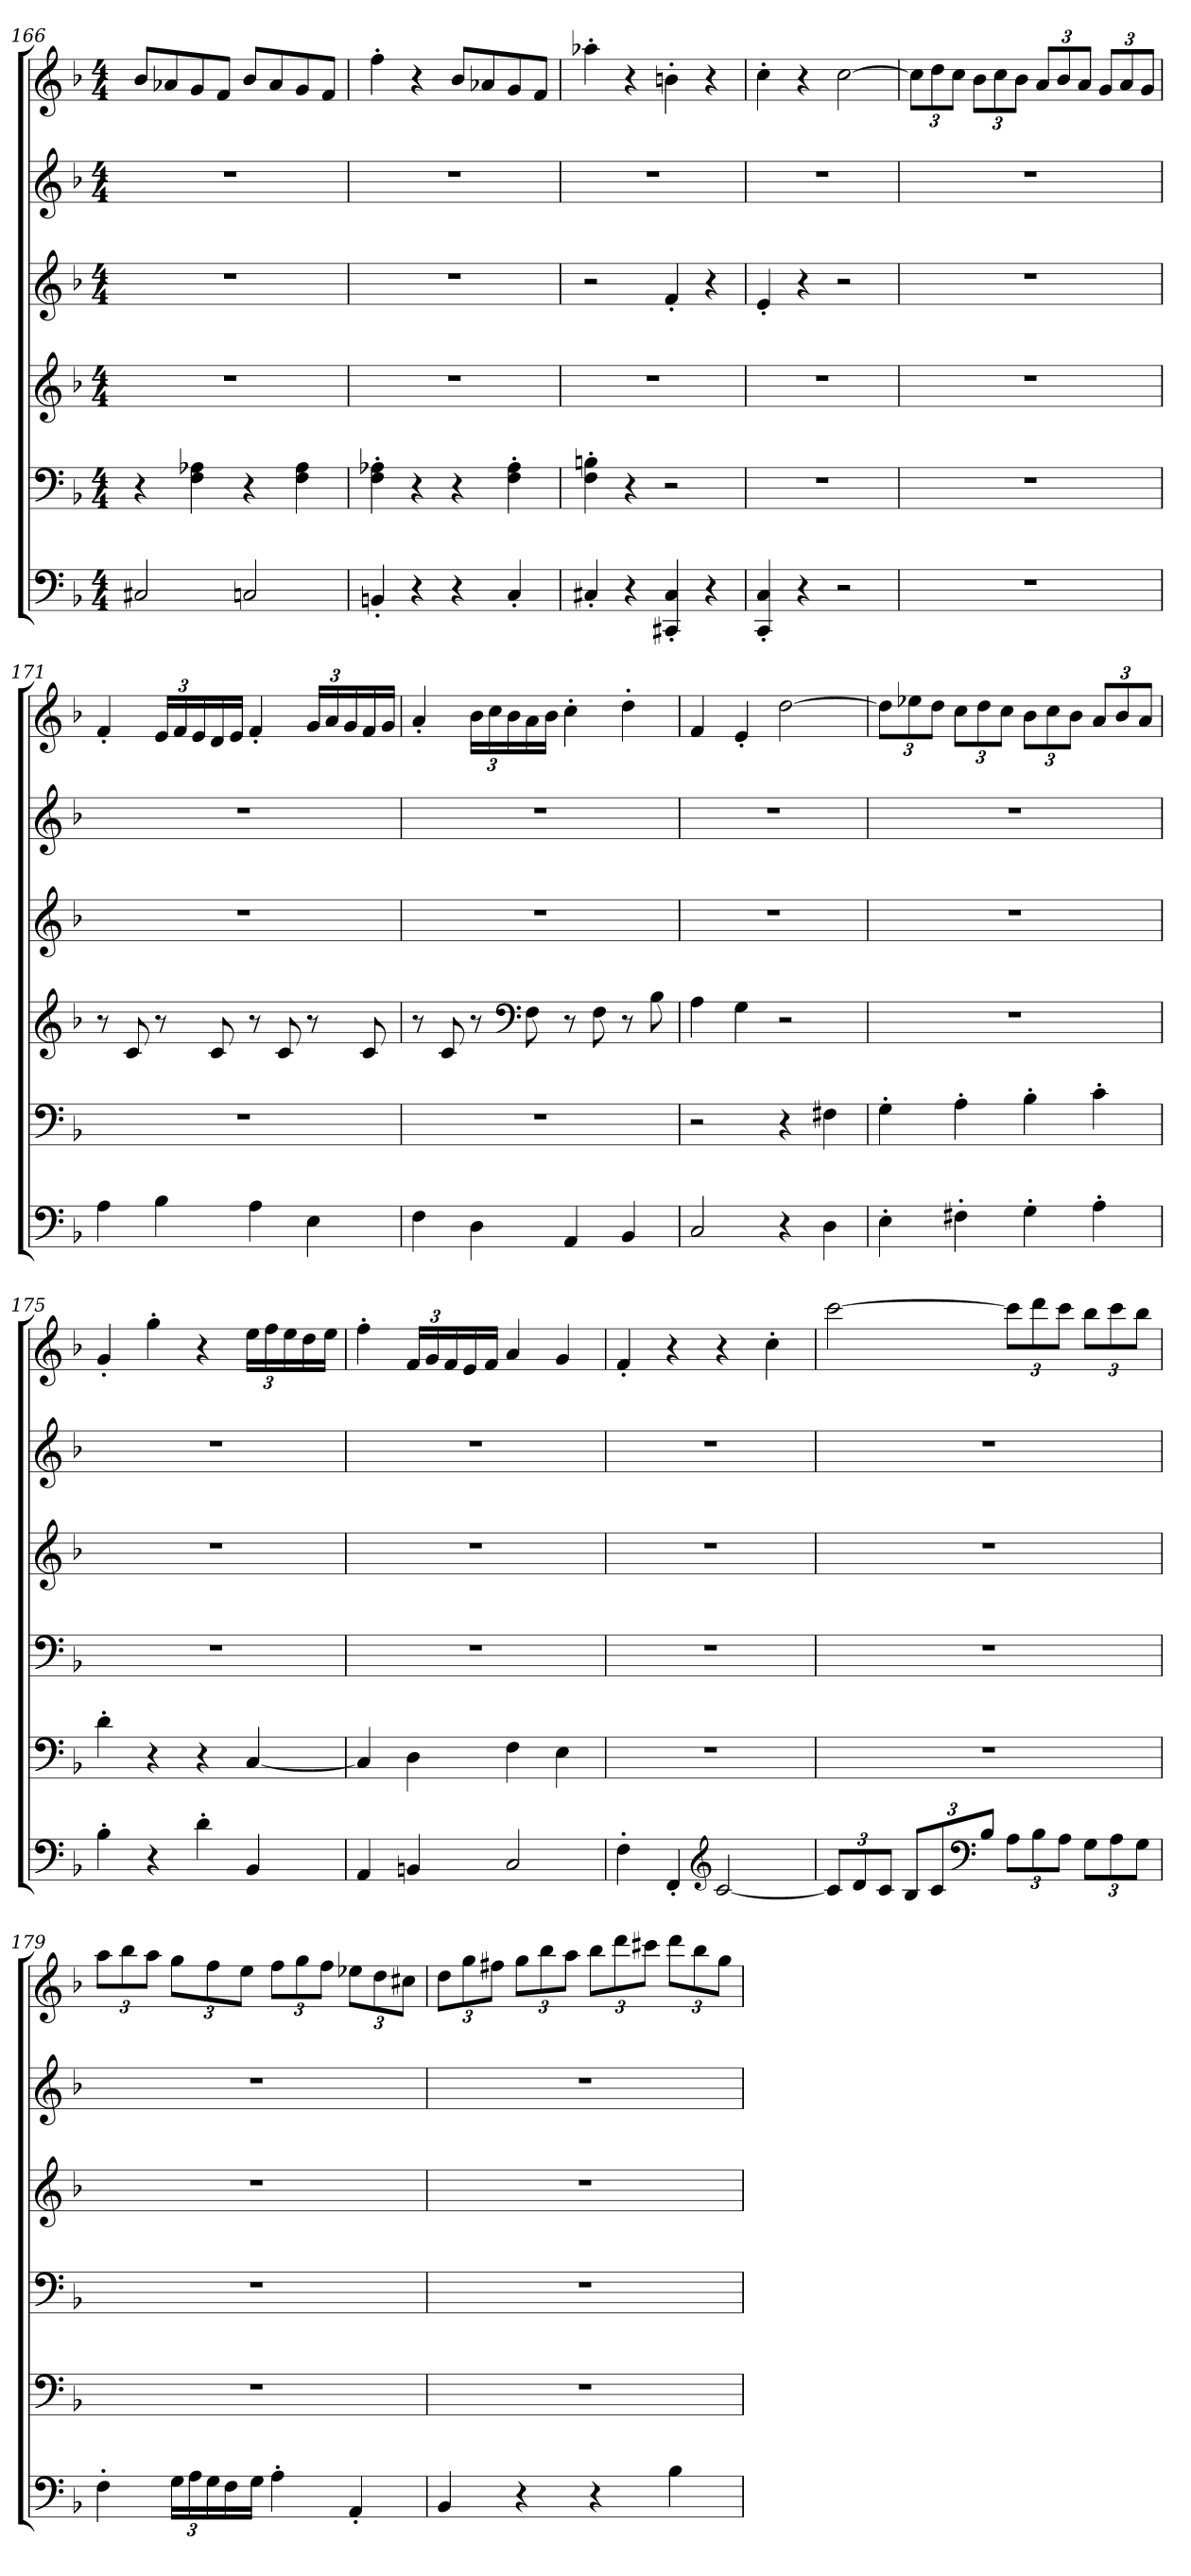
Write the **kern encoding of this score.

**kern	**kern	**kern	**kern	**kern	**kern
*part5	*part4	*part3	*part2	*part1	*part1
*staff6	*staff5	*staff4	*staff3	*staff2	*staff1
*clefF4	*clefF4	*clefG2	*clefG2	*clefG2	*clefG2
*k[b-]	*k[b-]	*k[b-]	*k[b-]	*k[b-]	*k[b-]
*M4/4	*M4/4	*M4/4	*M4/4	*M4/4	*M4/4
=166	=166	=166	=166	=166	=166
2C#X/	4r	1r	1r	1r	8b-/L
.	.	.	.	.	8a-X/
.	4F\ 4A-X\	.	.	.	8g/
.	.	.	.	.	8f/J
2Cn/	4r	.	.	.	8b-/L
.	.	.	.	.	8a-/
.	4F\ 4A-\	.	.	.	8g/
.	.	.	.	.	8f/J
!!LO:LB:g=z
=167	=167	=167	=167	=167	=167
4BBn'/	4F\' 4A-X\'	1r	1r	1r	4ff'\
4r	4r	.	.	.	4r
4r	4r	.	.	.	8b-/L
.	.	.	.	.	8a-X/
4C'/	4F\' 4A-\'	.	.	.	8g/
.	.	.	.	.	8f/J
=168	=168	=168	=168	=168	=168
4C#X'/	4F\' 4Bn\'	1r	2r	1r	4aa-X'\
4r	4r	.	.	.	4r
4CC#X/' 4C#/'	2r	.	4f'/	.	4bn'\
4r	.	.	4r	.	4r
=169	=169	=169	=169	=169	=169
*	*	*	*	*	*MM170
4CC/' 4C/'	1r	1r	4e'/	1r	4cc'\
4r	.	.	4r	.	4r
*	*	*	*	*	*MM181
2r	.	.	2r	.	[2cc\
=170	=170	=170	=170	=170	=170
*	*	*	*	*	*Xbrackettup
1r	1r	1r	1r	1r	12cc\L]
.	.	.	.	.	12dd\
.	.	.	.	.	12cc\J
.	.	.	.	.	12b-\L
.	.	.	.	.	12cc\
.	.	.	.	.	12b-\J
.	.	.	.	.	12a/L
.	.	.	.	.	12b-/
.	.	.	.	.	12a/J
.	.	.	.	.	12g/L
.	.	.	.	.	12a/
.	.	.	.	.	12g/J
!!LO:PB:g=z
=171	=171	=171	=171	=171	=171
4A\	1r	8r	1r	1r	4f'/
.	.	8c/	.	.	.
4B-\	.	8r	.	.	24e/LL
.	.	.	.	.	24f/
.	.	.	.	.	24e/
.	.	8c/	.	.	16d/
.	.	.	.	.	16e/JJ
4A\	.	8r	.	.	4f'/
.	.	8c/	.	.	.
4E\	.	8r	.	.	24g/LL
.	.	.	.	.	24a/
.	.	.	.	.	24g/
.	.	8c/	.	.	16f/
.	.	.	.	.	16g/JJ
=172	=172	=172	=172	=172	=172
*	*	*	*	*	*MM178
4F\	1r	8r	1r	1r	4a'/
.	.	8c/	.	.	.
4D\	.	8r	.	.	24b-\LL
.	.	.	.	.	24cc\
.	.	.	.	.	24b-\
*	*	*clefF4	*	*	*
.	.	8F\	.	.	16a\
.	.	.	.	.	16b-\JJ
4AA/	.	8r	.	.	4cc'\
.	.	8F\	.	.	.
4BB-/	.	8r	.	.	4dd'\
.	.	8B-\	.	.	.
=173	=173	=173	=173	=173	=173
2C/	2r	4A\	1r	1r	4f/
.	.	4G\	.	.	4e'/
*	*	*	*	*	*MM181
4r	4r	2r	.	.	[2dd\
4D\	4F#X\	.	.	.	.
!!LO:LB:g=z
=174	=174	=174	=174	=174	=174
4E'\	4G'\	1r	1r	1r	12dd\L]
.	.	.	.	.	12ee-X\
.	.	.	.	.	12dd\J
4F#X'\	4A'\	.	.	.	12cc\L
.	.	.	.	.	12dd\
.	.	.	.	.	12cc\J
4G'\	4B-'\	.	.	.	12b-\L
.	.	.	.	.	12cc\
.	.	.	.	.	12b-\J
4A'\	4c'\	.	.	.	12a/L
.	.	.	.	.	12b-/
.	.	.	.	.	12a/J
=175	=175	=175	=175	=175	=175
4B-'\	4d'\	1r	1r	1r	4g'/
4r	4r	.	.	.	4gg'\
4d'\	4r	.	.	.	4r
4BB-/	[4C/	.	.	.	24ee\LL
.	.	.	.	.	24ff\
.	.	.	.	.	24ee\
.	.	.	.	.	16dd\
.	.	.	.	.	16ee\JJ
=176	=176	=176	=176	=176	=176
*	*	*	*	*	*MM178
4AA/	4C/]	1r	1r	1r	4ff'\
4BBn/	4D\	.	.	.	24f/LL
.	.	.	.	.	24g/
.	.	.	.	.	24f/
.	.	.	.	.	16e/
.	.	.	.	.	16f/JJ
2C/	4F\	.	.	.	4a/
.	4E\	.	.	.	4g/
=177	=177	=177	=177	=177	=177
4F'\	1r	1r	1r	1r	4f'/
4FF'/	.	.	.	.	4r
*clefG2	*	*	*	*	*
[2c/	.	.	.	.	4r
.	.	.	.	.	4cc'\
!!LO:PB:g=z
=178	=178	=178	=178	=178	=178
*Xbrackettup	*	*	*	*	*
12c/L]	1r	1r	1r	1r	[2ccc\
12d/	.	.	.	.	.
12c/J	.	.	.	.	.
12B-/L	.	.	.	.	.
12c/	.	.	.	.	.
*clefF4	*	*	*	*	*
12B-/J	.	.	.	.	.
12A\L	.	.	.	.	12ccc\L]
12B-\	.	.	.	.	12ddd\
12A\J	.	.	.	.	12ccc\J
12G\L	.	.	.	.	12bb-\L
12A\	.	.	.	.	12ccc\
12G\J	.	.	.	.	12bb-\J
=179	=179	=179	=179	=179	=179
4F'\	1r	1r	1r	1r	12aa\L
.	.	.	.	.	12bb-\
.	.	.	.	.	12aa\J
24G\LL	.	.	.	.	12gg\L
24A\	.	.	.	.	.
24G\	.	.	.	.	12ff\
16F\	.	.	.	.	.
.	.	.	.	.	12ee\J
16G\JJ	.	.	.	.	.
4A'\	.	.	.	.	12ff\L
.	.	.	.	.	12gg\
.	.	.	.	.	12ff\J
4AA'/	.	.	.	.	12ee-X\L
.	.	.	.	.	12dd\
.	.	.	.	.	12cc#X\J
!!LO:LB:g=z
=180	=180	=180	=180	=180	=180
*	*	*	*	*	*MM179
4BB-/	1r	1r	1r	1r	12dd\L
.	.	.	.	.	12gg\
.	.	.	.	.	12ff#X\J
4r	.	.	.	.	12gg\L
.	.	.	.	.	12bb-\
.	.	.	.	.	12aa\J
4r	.	.	.	.	12bb-\L
.	.	.	.	.	12ddd\
.	.	.	.	.	12ccc#X\J
4B-\	.	.	.	.	12ddd\L
.	.	.	.	.	12bb-\
.	.	.	.	.	12gg\J
=	=	=	=	=	=
*-	*-	*-	*-	*-	*-
